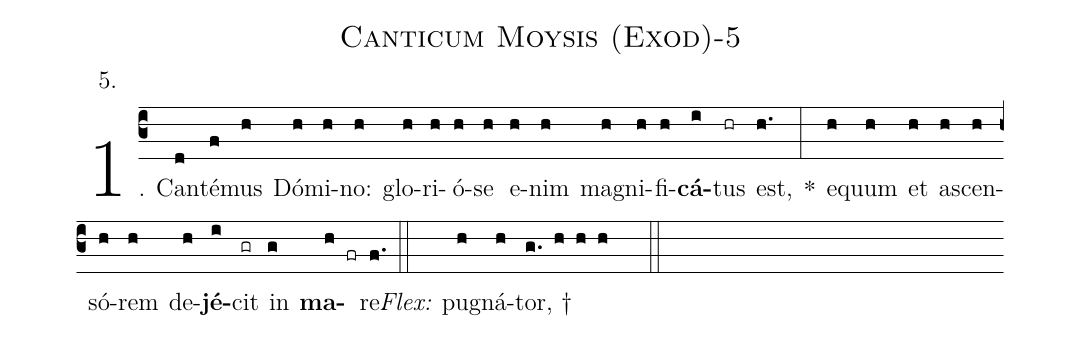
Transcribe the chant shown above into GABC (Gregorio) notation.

name: Canticum Moysis (Exod)-5;
annotation: 5.;
%%
(c3)1. Can(d)té(f)mus(h) Dó(h)mi(h)no:(h) glo(h)ri(h)ó(h)se(h) e(h)nim(h) ma(h)gni(h)fi(h)<b>cá</b>(i)tus(hr) est,(h.) *(:) e(h)quum(h) et(h) a(h)scen(h)só(h)rem(h) de(h)<b>jé</b>(i)cit(gr) in(g) <b>ma</b>(h fr)re.(f.) (::)
<i>Flex:</i>()  pu(h)gná(h)tor, †(g. h h h  ::)
